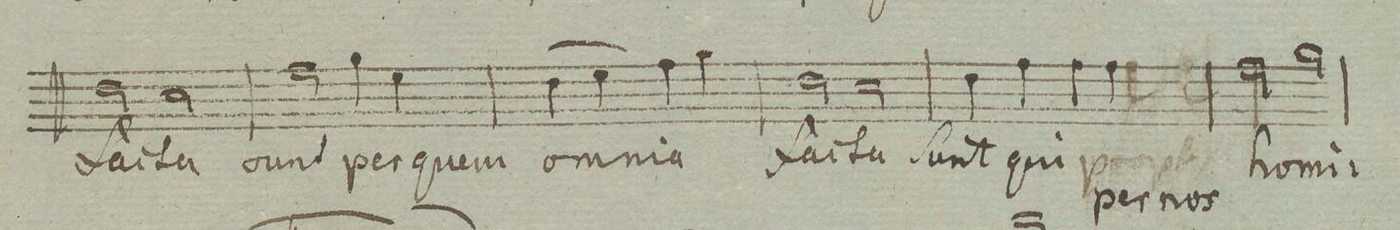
**kern	**text	**dynam
*I"Soprano. Tutti.	*	*
*clefC1	*	*
*k[]	*	*
*met(c|)	*	*
*M2/2	*	*
2b\	fac-	.
2a\	-ta	.
=49	=49	=49
2dd\	sunt	.
4ee\	per	.
4cc\	quem	.
=50	=50	=50
(4b\	om-	.
4cc\)	.	.
4dd\	-nia	.
4ee\	.	.
=51	=51	=51
2b\	fac-	.
2a\	-ta	.
=52	=52	=52
4b\	sunt	.
4dd\	qui	.
4dd\	per	.
4dd\	nos	.
=53	=53	=53
2dd\	ho-	.
2ee\	-mi-	.
=54	=54	=54
*-	*-	*-
